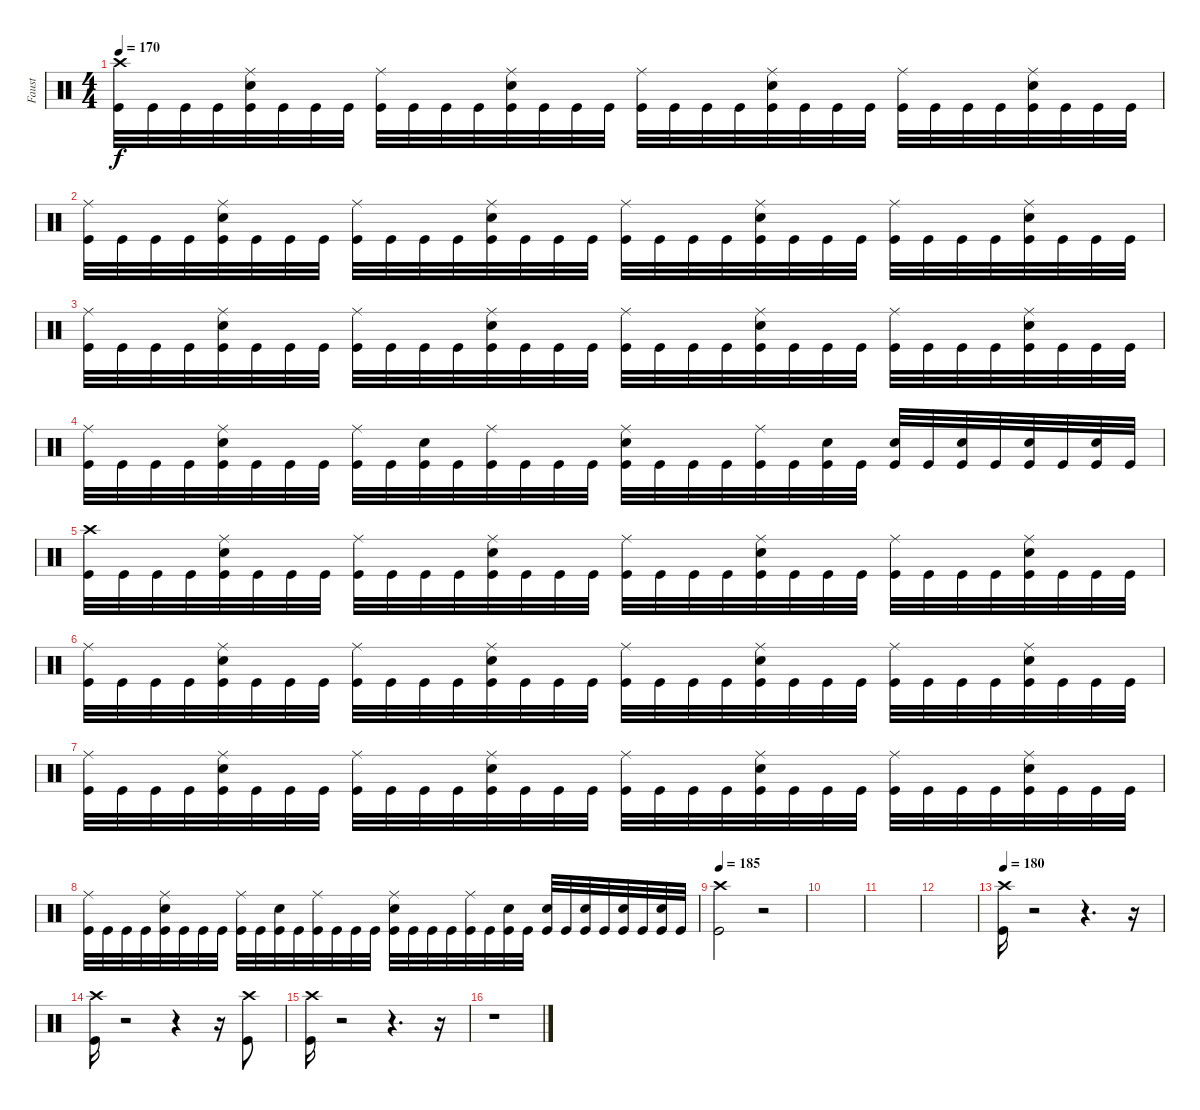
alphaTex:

\track ("Faust" "Faust") {instrument percussion}
\staff {score}
\articulation defaults
\ts (4 4)
\tempo 170
\clef neutral
\ks c
("Kick (hit)" "Crash high (hit)").32{dy f} "Kick (hit)".32 "Kick (hit)".32 "Kick (hit)".32 ("Kick (hit)" "Snare (hit) 2" "Ride (middle)").32 "Kick (hit)".32 "Kick (hit)".32 "Kick (hit)".32 ("Kick (hit)" "Ride (middle)").32 "Kick (hit)".32 "Kick (hit)".32 "Kick (hit)".32 ("Kick (hit)" "Snare (hit) 2" "Ride (middle)").32 "Kick (hit)".32 "Kick (hit)".32 "Kick (hit)".32 ("Kick (hit)" "Ride (middle)").32 "Kick (hit)".32 "Kick (hit)".32 "Kick (hit)".32 ("Kick (hit)" "Snare (hit) 2" "Ride (middle)").32 "Kick (hit)".32 "Kick (hit)".32 "Kick (hit)".32 ("Kick (hit)" "Ride (middle)").32 "Kick (hit)".32 "Kick (hit)".32 "Kick (hit)".32 ("Kick (hit)" "Snare (hit) 2" "Ride (middle)").32 "Kick (hit)".32 "Kick (hit)".32 "Kick (hit)".32 |
("Kick (hit)" "Ride (middle)").32 "Kick (hit)".32 "Kick (hit)".32 "Kick (hit)".32 ("Kick (hit)" "Snare (hit) 2" "Ride (middle)").32 "Kick (hit)".32 "Kick (hit)".32 "Kick (hit)".32 ("Kick (hit)" "Ride (middle)").32 "Kick (hit)".32 "Kick (hit)".32 "Kick (hit)".32 ("Kick (hit)" "Snare (hit) 2" "Ride (middle)").32 "Kick (hit)".32 "Kick (hit)".32 "Kick (hit)".32 ("Kick (hit)" "Ride (middle)").32 "Kick (hit)".32 "Kick (hit)".32 "Kick (hit)".32 ("Kick (hit)" "Snare (hit) 2" "Ride (middle)").32 "Kick (hit)".32 "Kick (hit)".32 "Kick (hit)".32 ("Kick (hit)" "Ride (middle)").32 "Kick (hit)".32 "Kick (hit)".32 "Kick (hit)".32 ("Kick (hit)" "Snare (hit) 2" "Ride (middle)").32 "Kick (hit)".32 "Kick (hit)".32 "Kick (hit)".32 |
("Kick (hit)" "Ride (middle)").32 "Kick (hit)".32 "Kick (hit)".32 "Kick (hit)".32 ("Kick (hit)" "Snare (hit) 2" "Ride (middle)").32 "Kick (hit)".32 "Kick (hit)".32 "Kick (hit)".32 ("Kick (hit)" "Ride (middle)").32 "Kick (hit)".32 "Kick (hit)".32 "Kick (hit)".32 ("Kick (hit)" "Snare (hit) 2" "Ride (middle)").32 "Kick (hit)".32 "Kick (hit)".32 "Kick (hit)".32 ("Kick (hit)" "Ride (middle)").32 "Kick (hit)".32 "Kick (hit)".32 "Kick (hit)".32 ("Kick (hit)" "Snare (hit) 2" "Ride (middle)").32 "Kick (hit)".32 "Kick (hit)".32 "Kick (hit)".32 ("Kick (hit)" "Ride (middle)").32 "Kick (hit)".32 "Kick (hit)".32 "Kick (hit)".32 ("Kick (hit)" "Snare (hit) 2" "Ride (middle)").32 "Kick (hit)".32 "Kick (hit)".32 "Kick (hit)".32 |
("Kick (hit)" "Ride (middle)").32 "Kick (hit)".32 "Kick (hit)".32 "Kick (hit)".32 ("Kick (hit)" "Snare (hit) 2" "Ride (middle)").32 "Kick (hit)".32 "Kick (hit)".32 "Kick (hit)".32 ("Kick (hit)" "Ride (middle)").32 "Kick (hit)".32 ("Kick (hit)" "Snare (hit) 2").32 "Kick (hit)".32 ("Kick (hit)" "Ride (middle)").32 "Kick (hit)".32 "Kick (hit)".32 "Kick (hit)".32 ("Kick (hit)" "Snare (hit) 2" "Ride (middle)").32 "Kick (hit)".32 "Kick (hit)".32 "Kick (hit)".32 ("Kick (hit)" "Ride (middle)").32 "Kick (hit)".32 ("Kick (hit)" "Snare (hit) 2").32 "Kick (hit)".32 ("Kick (hit)" "Snare (hit) 2").32 "Kick (hit)".32 ("Kick (hit)" "Snare (hit) 2").32 "Kick (hit)".32 ("Kick (hit)" "Snare (hit) 2").32 "Kick (hit)".32 ("Kick (hit)" "Snare (hit) 2").32 "Kick (hit)".32 |
("Kick (hit)" "Crash high (hit)").32 "Kick (hit)".32 "Kick (hit)".32 "Kick (hit)".32 ("Kick (hit)" "Snare (hit) 2" "Ride (middle)").32 "Kick (hit)".32 "Kick (hit)".32 "Kick (hit)".32 ("Kick (hit)" "Ride (middle)").32 "Kick (hit)".32 "Kick (hit)".32 "Kick (hit)".32 ("Kick (hit)" "Snare (hit) 2" "Ride (middle)").32 "Kick (hit)".32 "Kick (hit)".32 "Kick (hit)".32 ("Kick (hit)" "Ride (middle)").32 "Kick (hit)".32 "Kick (hit)".32 "Kick (hit)".32 ("Kick (hit)" "Snare (hit) 2" "Ride (middle)").32 "Kick (hit)".32 "Kick (hit)".32 "Kick (hit)".32 ("Kick (hit)" "Ride (middle)").32 "Kick (hit)".32 "Kick (hit)".32 "Kick (hit)".32 ("Kick (hit)" "Snare (hit) 2" "Ride (middle)").32 "Kick (hit)".32 "Kick (hit)".32 "Kick (hit)".32 |
("Kick (hit)" "Ride (middle)").32 "Kick (hit)".32 "Kick (hit)".32 "Kick (hit)".32 ("Kick (hit)" "Snare (hit) 2" "Ride (middle)").32 "Kick (hit)".32 "Kick (hit)".32 "Kick (hit)".32 ("Kick (hit)" "Ride (middle)").32 "Kick (hit)".32 "Kick (hit)".32 "Kick (hit)".32 ("Kick (hit)" "Snare (hit) 2" "Ride (middle)").32 "Kick (hit)".32 "Kick (hit)".32 "Kick (hit)".32 ("Kick (hit)" "Ride (middle)").32 "Kick (hit)".32 "Kick (hit)".32 "Kick (hit)".32 ("Kick (hit)" "Snare (hit) 2" "Ride (middle)").32 "Kick (hit)".32 "Kick (hit)".32 "Kick (hit)".32 ("Kick (hit)" "Ride (middle)").32 "Kick (hit)".32 "Kick (hit)".32 "Kick (hit)".32 ("Kick (hit)" "Snare (hit) 2" "Ride (middle)").32 "Kick (hit)".32 "Kick (hit)".32 "Kick (hit)".32 |
("Kick (hit)" "Ride (middle)").32 "Kick (hit)".32 "Kick (hit)".32 "Kick (hit)".32 ("Kick (hit)" "Snare (hit) 2" "Ride (middle)").32 "Kick (hit)".32 "Kick (hit)".32 "Kick (hit)".32 ("Kick (hit)" "Ride (middle)").32 "Kick (hit)".32 "Kick (hit)".32 "Kick (hit)".32 ("Kick (hit)" "Snare (hit) 2" "Ride (middle)").32 "Kick (hit)".32 "Kick (hit)".32 "Kick (hit)".32 ("Kick (hit)" "Ride (middle)").32 "Kick (hit)".32 "Kick (hit)".32 "Kick (hit)".32 ("Kick (hit)" "Snare (hit) 2" "Ride (middle)").32 "Kick (hit)".32 "Kick (hit)".32 "Kick (hit)".32 ("Kick (hit)" "Ride (middle)").32 "Kick (hit)".32 "Kick (hit)".32 "Kick (hit)".32 ("Kick (hit)" "Snare (hit) 2" "Ride (middle)").32 "Kick (hit)".32 "Kick (hit)".32 "Kick (hit)".32 |
("Kick (hit)" "Ride (middle)").32 "Kick (hit)".32 "Kick (hit)".32 "Kick (hit)".32 ("Kick (hit)" "Snare (hit) 2" "Ride (middle)").32 "Kick (hit)".32 "Kick (hit)".32 "Kick (hit)".32 ("Kick (hit)" "Ride (middle)").32 "Kick (hit)".32 ("Kick (hit)" "Snare (hit) 2").32 "Kick (hit)".32 ("Kick (hit)" "Ride (middle)").32 "Kick (hit)".32 "Kick (hit)".32 "Kick (hit)".32 ("Kick (hit)" "Snare (hit) 2" "Ride (middle)").32 "Kick (hit)".32 "Kick (hit)".32 "Kick (hit)".32 ("Kick (hit)" "Ride (middle)").32 "Kick (hit)".32 ("Kick (hit)" "Snare (hit) 2").32 "Kick (hit)".32 ("Kick (hit)" "Snare (hit) 2").32 "Kick (hit)".32 ("Kick (hit)" "Snare (hit) 2").32 "Kick (hit)".32 ("Kick (hit)" "Snare (hit) 2").32 "Kick (hit)".32 ("Kick (hit)" "Snare (hit) 2").32 "Kick (hit)".32 |
\tempo 185
("Kick (hit)" "Crash high (hit)").2 r.2 |
|
|
|
\tempo 180
("Kick (hit)" "Crash high (hit)").16 r.2 r.4{d} r.16 |
("Kick (hit)" "Crash high (hit)").16 r.2 r.4 r.16 ("Kick (hit)" "Crash high (hit)").8 |
("Kick (hit)" "Crash high (hit)").16 r.2 r.4{d} r.16 |
r.1
